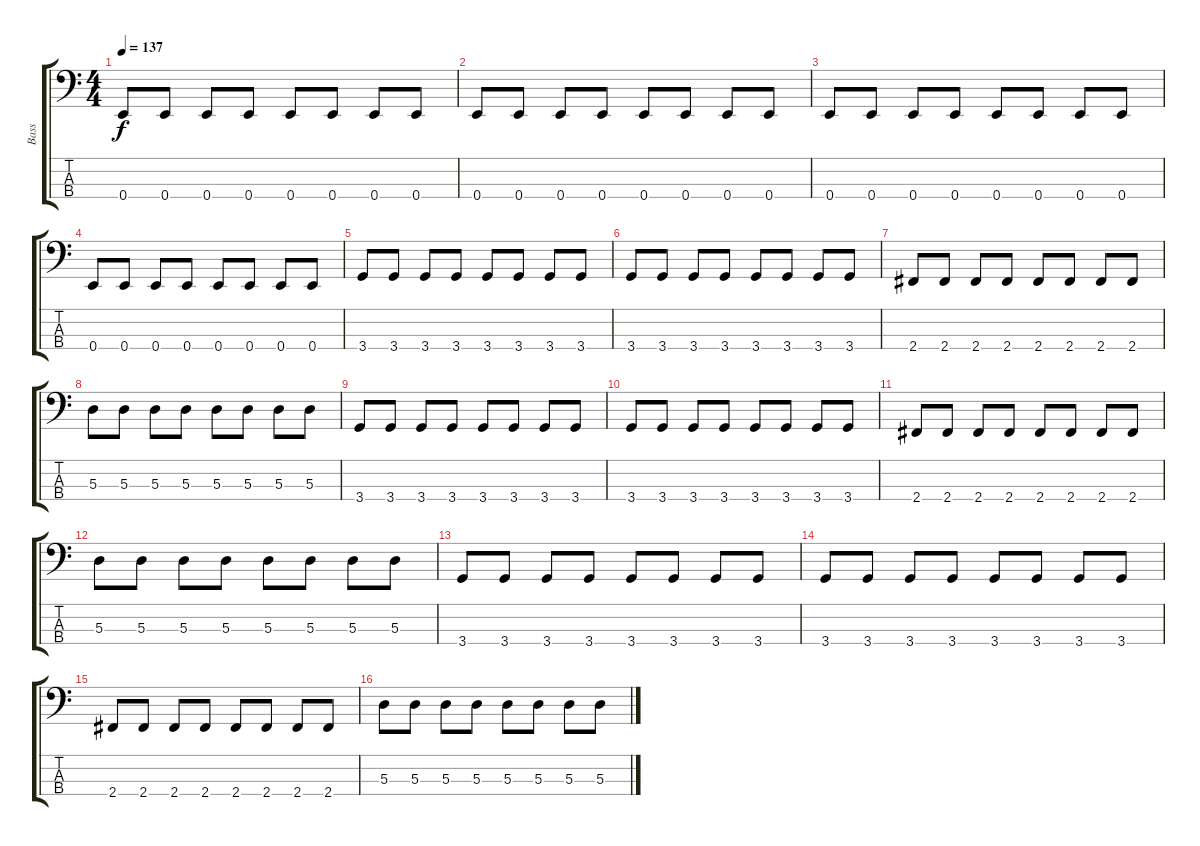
\track ("Bass" "Bass") {instrument electricbassfinger}
\staff {score tabs}
\tuning (G2 D2 A1 E1) {hide}
\ts (4 4)
\tempo 137
\clef f4
\ks c
0.4.8{dy f} 0.4.8 0.4.8 0.4.8 0.4.8 0.4.8 0.4.8 0.4.8 |
0.4.8 0.4.8 0.4.8 0.4.8 0.4.8 0.4.8 0.4.8 0.4.8 |
0.4.8 0.4.8 0.4.8 0.4.8 0.4.8 0.4.8 0.4.8 0.4.8 |
0.4.8 0.4.8 0.4.8 0.4.8 0.4.8 0.4.8 0.4.8 0.4.8 |
3.4.8 3.4.8 3.4.8 3.4.8 3.4.8 3.4.8 3.4.8 3.4.8 |
3.4.8 3.4.8 3.4.8 3.4.8 3.4.8 3.4.8 3.4.8 3.4.8 |
2.4.8 2.4.8 2.4.8 2.4.8 2.4.8 2.4.8 2.4.8 2.4.8 |
5.3.8 5.3.8 5.3.8 5.3.8 5.3.8 5.3.8 5.3.8 5.3.8 |
3.4.8 3.4.8 3.4.8 3.4.8 3.4.8 3.4.8 3.4.8 3.4.8 |
3.4.8 3.4.8 3.4.8 3.4.8 3.4.8 3.4.8 3.4.8 3.4.8 |
2.4.8 2.4.8 2.4.8 2.4.8 2.4.8 2.4.8 2.4.8 2.4.8 |
5.3.8 5.3.8 5.3.8 5.3.8 5.3.8 5.3.8 5.3.8 5.3.8 |
3.4.8 3.4.8 3.4.8 3.4.8 3.4.8 3.4.8 3.4.8 3.4.8 |
3.4.8 3.4.8 3.4.8 3.4.8 3.4.8 3.4.8 3.4.8 3.4.8 |
2.4.8 2.4.8 2.4.8 2.4.8 2.4.8 2.4.8 2.4.8 2.4.8 |
5.3.8 5.3.8 5.3.8 5.3.8 5.3.8 5.3.8 5.3.8 5.3.8
